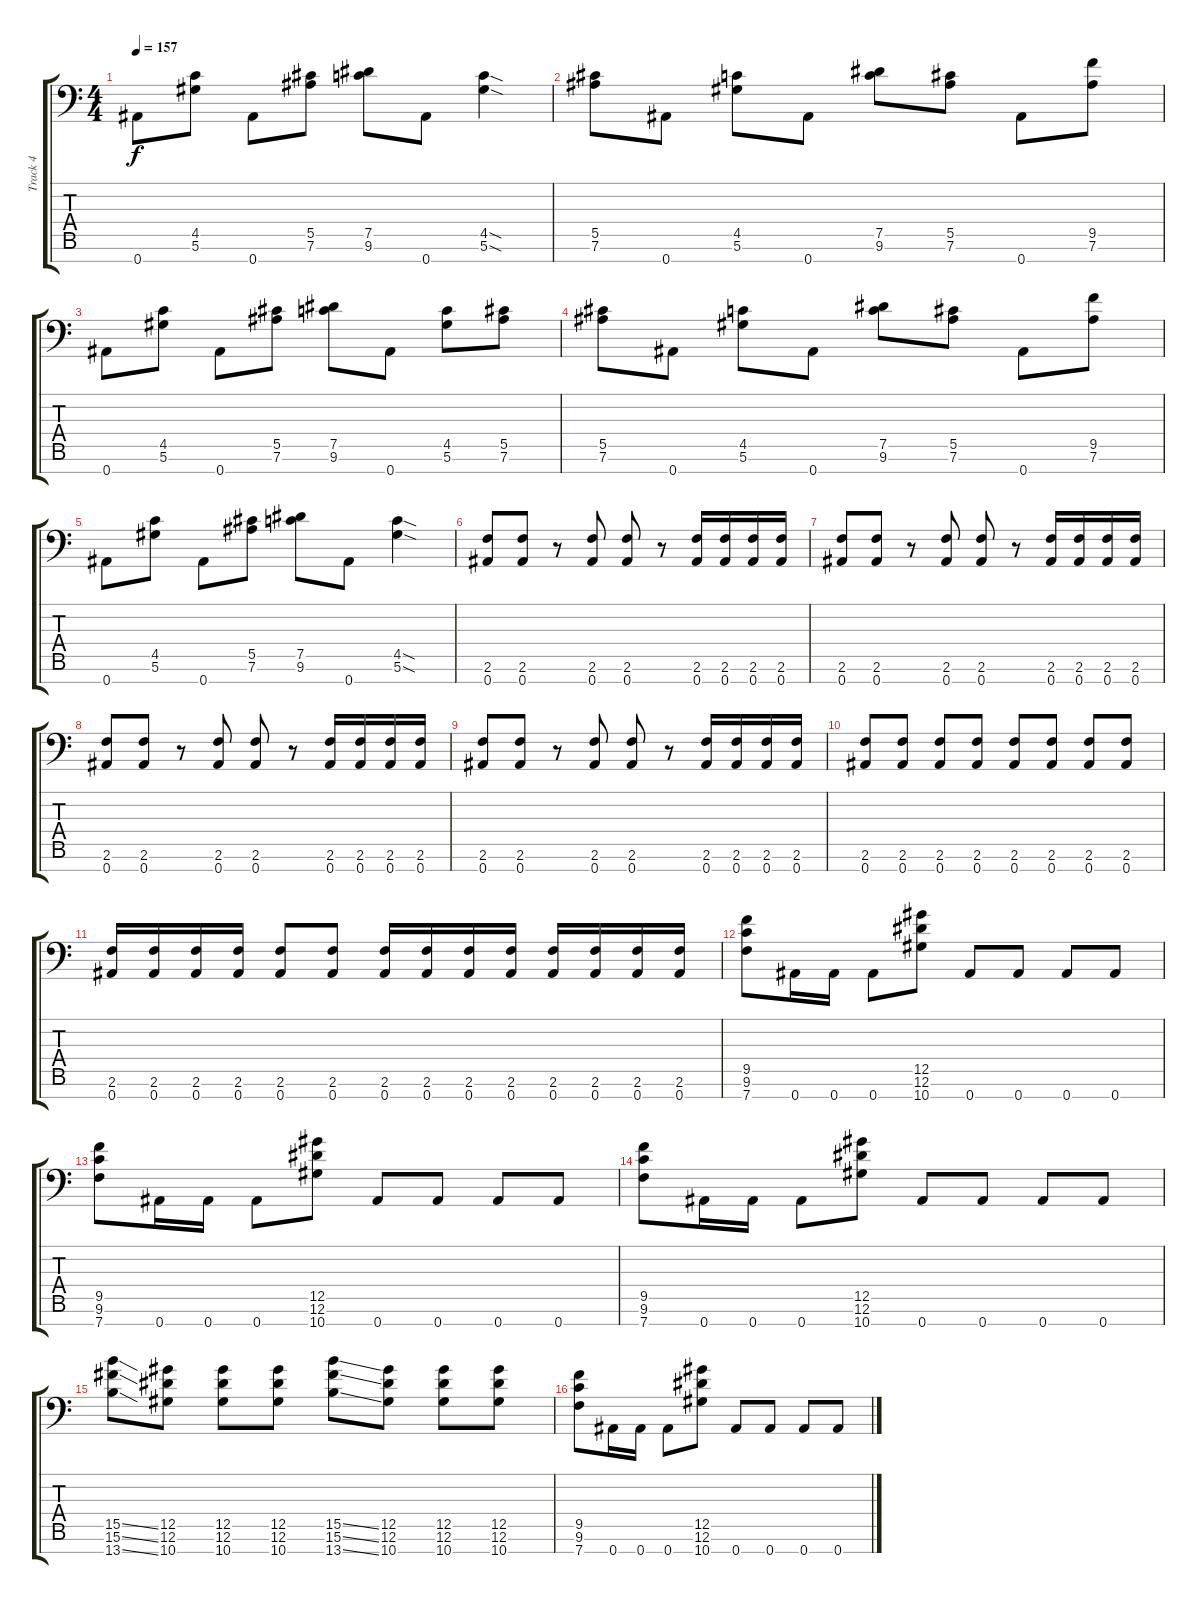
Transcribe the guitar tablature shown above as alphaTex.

\track ("Track 4" "Track 4") {instrument overdrivenguitar}
\staff {score tabs}
\tuning (Eb4 Bb3 Gb3 Db3 Ab2 Eb2 Bb1) {hide}
\ts (4 4)
\tempo 157
\clef f4
\ks c
0.7.8{dy f} (4.5 5.6).8 0.7.8 (5.5 7.6).8 (7.5 9.6).8 0.7.8 (4.5{sod} 5.6{sod}).4 |
(5.5 7.6).8 0.7.8 (4.5 5.6).8 0.7.8 (7.5 9.6).8 (5.5 7.6).8 0.7.8 (9.5 7.6).8 |
0.7.8 (4.5 5.6).8 0.7.8 (5.5 7.6).8 (7.5 9.6).8 0.7.8 (4.5 5.6).8 (5.5 7.6).8 |
(5.5 7.6).8 0.7.8 (4.5 5.6).8 0.7.8 (7.5 9.6).8 (5.5 7.6).8 0.7.8 (9.5 7.6).8 |
0.7.8 (4.5 5.6).8 0.7.8 (5.5 7.6).8 (7.5 9.6).8 0.7.8 (4.5{sod} 5.6{sod}).4 |
(2.6 0.7).8 (2.6 0.7).8 r.8 (2.6 0.7).8 (2.6 0.7).8 r.8 (2.6 0.7).16 (2.6 0.7).16 (2.6 0.7).16 (2.6 0.7).16 |
(2.6 0.7).8 (2.6 0.7).8 r.8 (2.6 0.7).8 (2.6 0.7).8 r.8 (2.6 0.7).16 (2.6 0.7).16 (2.6 0.7).16 (2.6 0.7).16 |
(2.6 0.7).8 (2.6 0.7).8 r.8 (2.6 0.7).8 (2.6 0.7).8 r.8 (2.6 0.7).16 (2.6 0.7).16 (2.6 0.7).16 (2.6 0.7).16 |
(2.6 0.7).8 (2.6 0.7).8 r.8 (2.6 0.7).8 (2.6 0.7).8 r.8 (2.6 0.7).16 (2.6 0.7).16 (2.6 0.7).16 (2.6 0.7).16 |
(2.6 0.7).8 (2.6 0.7).8 (2.6 0.7).8 (2.6 0.7).8 (2.6 0.7).8 (2.6 0.7).8 (2.6 0.7).8 (2.6 0.7).8 |
(2.6 0.7).16 (2.6 0.7).16 (2.6 0.7).16 (2.6 0.7).16 (2.6 0.7).8 (2.6 0.7).8 (2.6 0.7).16 (2.6 0.7).16 (2.6 0.7).16 (2.6 0.7).16 (2.6 0.7).16 (2.6 0.7).16 (2.6 0.7).16 (2.6 0.7).16 |
(9.5 9.6 7.7).8 0.7.16 0.7.16 0.7.8 (12.5 12.6 10.7).8 0.7.8 0.7.8 0.7.8 0.7.8 |
(9.5 9.6 7.7).8 0.7.16 0.7.16 0.7.8 (12.5 12.6 10.7).8 0.7.8 0.7.8 0.7.8 0.7.8 |
(9.5 9.6 7.7).8 0.7.16 0.7.16 0.7.8 (12.5 12.6 10.7).8 0.7.8 0.7.8 0.7.8 0.7.8 |
(15.5{ss} 15.6{ss} 13.7{ss}).8 (12.5 12.6 10.7).8 (12.5 12.6 10.7).8 (12.5 12.6 10.7).8 (15.5{ss} 15.6{ss} 13.7{ss}).8 (12.5 12.6 10.7).8 (12.5 12.6 10.7).8 (12.5 12.6 10.7).8 |
(9.5 9.6 7.7).8 0.7.16 0.7.16 0.7.8 (12.5 12.6 10.7).8 0.7.8 0.7.8 0.7.8 0.7.8
